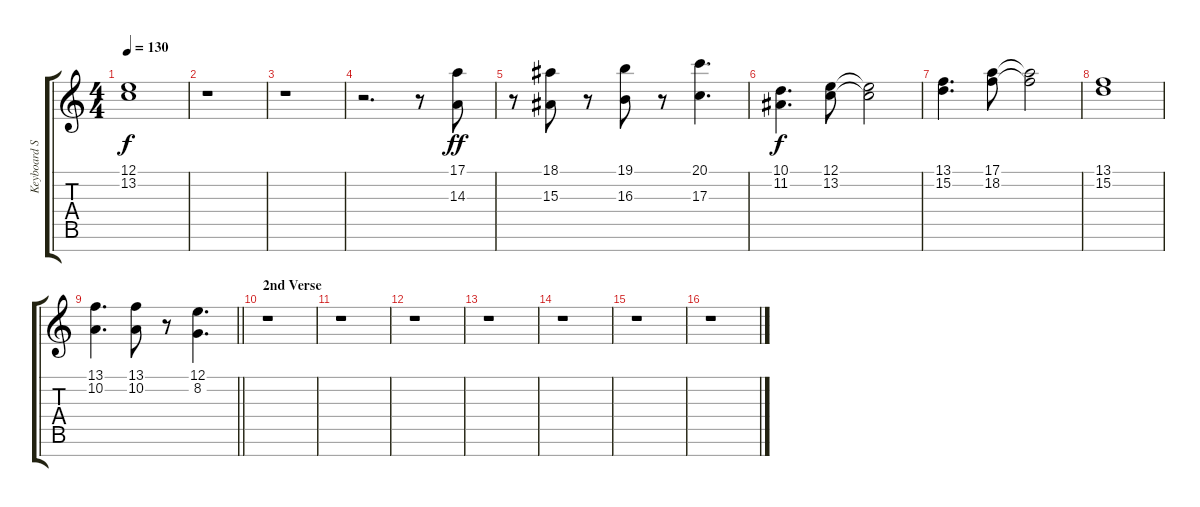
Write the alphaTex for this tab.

\track ("Keyboard Strings" "Keyboard S") {instrument stringensemble1}
\staff {score tabs}
\tuning (E4 B3 G3 D3 A2 E2 B1) {hide}
\ts (4 4)
\tempo 130
\clef g2
\ks c
(12.1 13.2).1{dy f} |
r.1 |
r.1 |
r.2{d} r.8 (17.1 14.3).8{dy ff instrument glockenspiel} |
r.8 (18.1 15.3).8 r.8 (19.1 16.3).8 r.8 (20.1 17.3).4{d} |
(10.1 11.2).4{d dy f instrument stringensemble1} (12.1 13.2).8 (12.1{t} 13.2{t}).2 |
(13.1 15.2).4{d} (17.1 18.2).8 (17.1{t} 18.2{t}).2 |
(13.1 15.2).1 |
\barLineRight lightlight
(13.1 10.2).4{d} (13.1 10.2).8 r.8 (12.1 8.2).4{d} |
\section ("" "2nd Verse")
r.1 |
r.1 |
r.1 |
r.1 |
r.1 |
r.1 |
r.1
